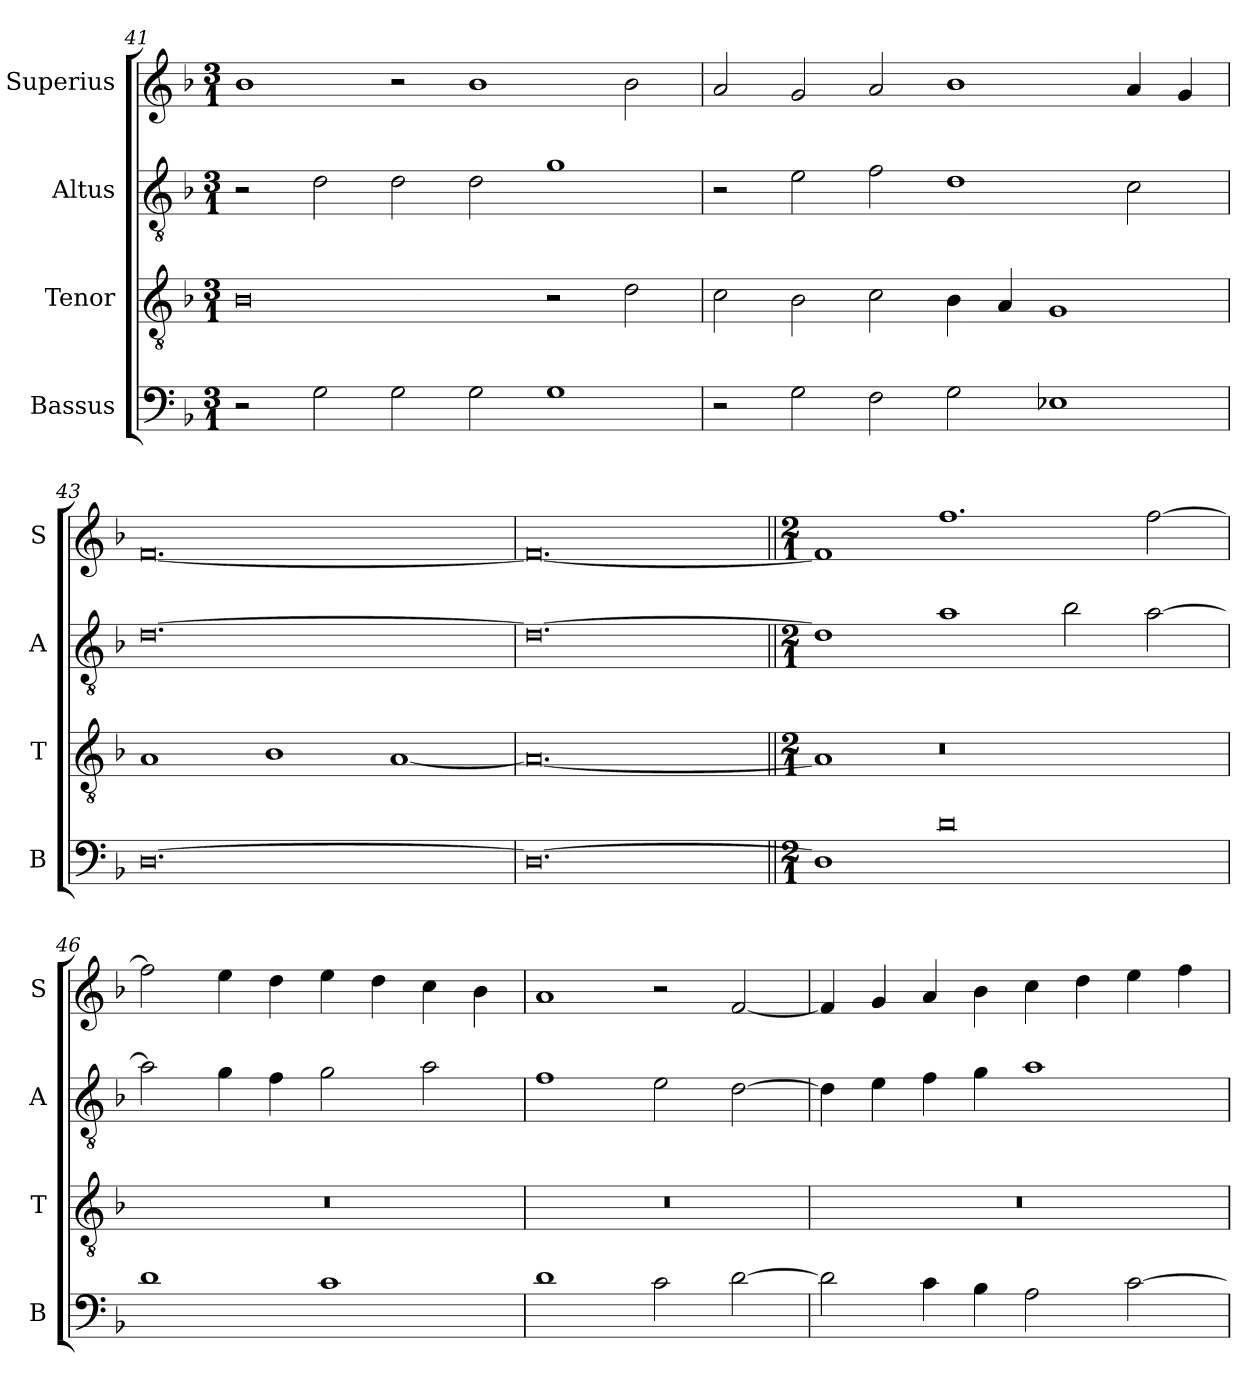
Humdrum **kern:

**kern	**kern	**kern	**kern
*part4	*part3	*part2	*part1
*staff4	*staff3	*staff2	*staff1
*I"Bassus	*I"Tenor	*I"Altus	*I"Superius
*I'B	*I'T	*I'A	*I'S
*clefF4	*clefGv2	*clefGv2	*clefG2
*k[b-]	*k[b-]	*k[b-]	*k[b-]
*F:	*F:	*F:	*F:
*M3/1	*M3/1	*M3/1	*M3/1
=41	=41	=41	=41
2r	0B-	2r	1b-
2G	.	2d	.
2G	.	2d	2r
2G	.	2d	1b-
1G	2r	1g	.
.	2d	.	2b-
=42	=42	=42	=42
2r	2c	2r	2a
2G	2B-	2e	2g
2F	2c	2f	2a
2G	4B-	1d	1b-
.	4A	.	.
1E-X	1G	.	.
.	.	2c	4a
.	.	.	4g
=43	=43	=43	=43
[0.D	1A	[0.d	[0.f
.	1B-	.	.
.	[1A	.	.
=44	=44	=44	=44
0.D_	0.A_	0.d_	0.f_
=45||	=45||	=45||	=45||
*M2/1	*M2/1	*M2/1	*M2/1
1D]	1A]	1d]	1f]
0d	0r	1a	1.ff
.	.	2b-	.
.	.	[2a	[2ff
=46	=46	=46	=46
1d	0r	2a]	2ff]
.	.	4g	4ee
.	.	4f	4dd
1c	.	2g	4ee
.	.	.	4dd
.	.	2a	4cc
.	.	.	4b-
=47	=47	=47	=47
1d	0r	1f	1a
2c	.	2e	2r
[2d	.	[2d	[2f
=48	=48	=48	=48
2d]	0r	4d]	4f]
.	.	4e	4g
4c	.	4f	4a
4B-	.	4g	4b-
2A	.	1a	4cc
.	.	.	4dd
[2c	.	.	4ee
.	.	.	4ff
=	=	=	=
*-	*-	*-	*-
